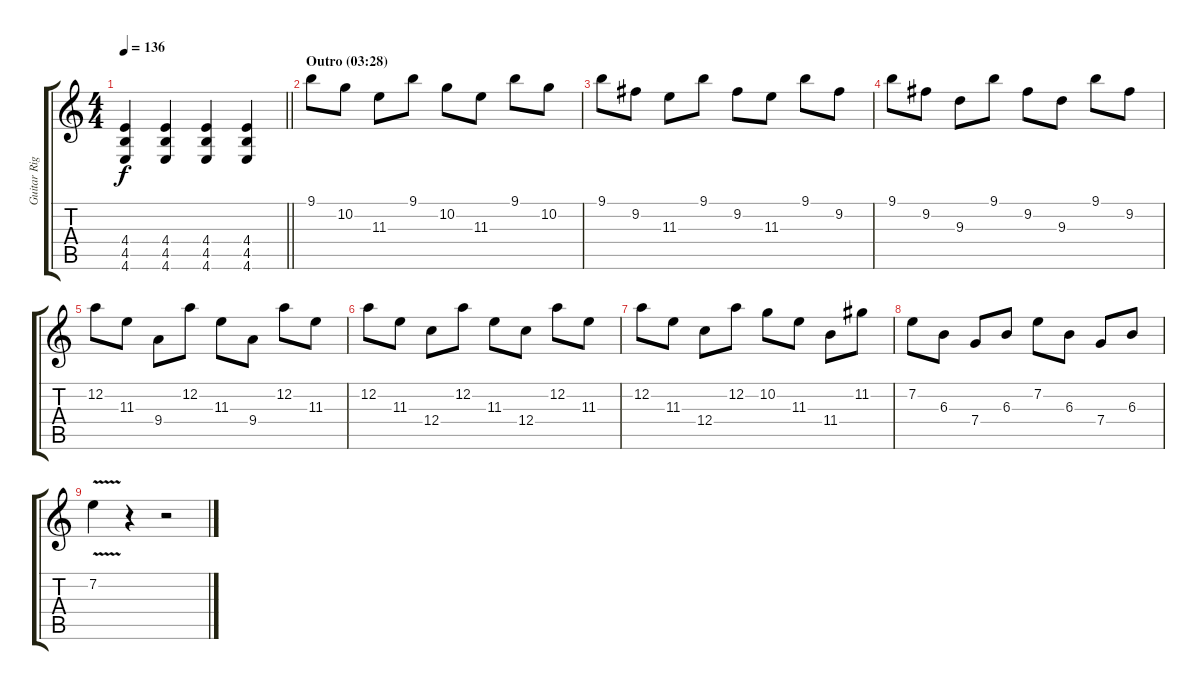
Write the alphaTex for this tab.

\track ("Guitar Right" "Guitar Rig") {instrument distortionguitar}
\staff {score tabs}
\tuning (D4 A3 F3 C3 G2 C2) {hide}
\ts (4 4)
\tempo 136
\clef g2
\barLineRight lightlight
\ks c
(4.4 4.5 4.6).4{dy f} (4.4 4.5 4.6).4 (4.4 4.5 4.6).4 (4.4 4.5 4.6).4 |
\section ("" "Outro (03:28)")
9.1.8{instrument electricguitarjazz} 10.2.8 11.3.8 9.1.8 10.2.8 11.3.8 9.1.8 10.2.8 |
9.1.8 9.2.8 11.3.8 9.1.8 9.2.8 11.3.8 9.1.8 9.2.8 |
9.1.8 9.2.8 9.3.8 9.1.8 9.2.8 9.3.8 9.1.8 9.2.8 |
12.2.8 11.3.8 9.4.8 12.2.8 11.3.8 9.4.8 12.2.8 11.3.8 |
12.2.8 11.3.8 12.4.8 12.2.8 11.3.8 12.4.8 12.2.8 11.3.8 |
12.2.8 11.3.8 12.4.8 12.2.8 10.2.8 11.3.8 11.4.8 11.2.8 |
7.2.8 6.3.8 7.4.8 6.3.8 7.2.8 6.3.8 7.4.8 6.3.8 |
7.2{v}.4 r.4 r.2
